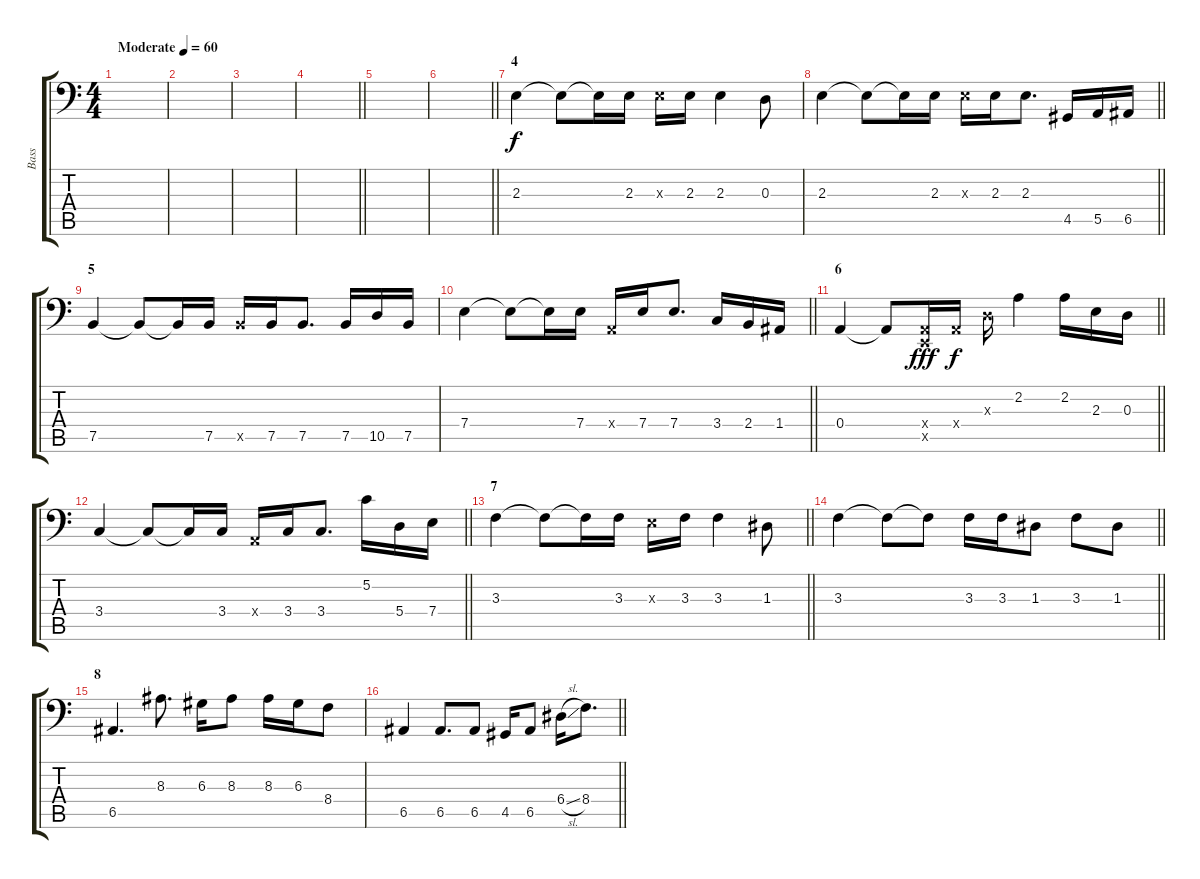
\track ("Bass" "Bass") {instrument electricbassfinger}
\staff {score tabs}
\tuning (C3 G2 D2 A1 E1 B0) {hide}
\ts (4 4)
\tempo (60 "Moderate")
\clef f4
\ks c
|
|
|
\barLineRight lightlight
|
|
\barLineRight lightlight
|
\section ("" "4")
2.3.4 2.3{t}.8 2.3{t}.16 2.3.16 2.3{x}.16 2.3.16 2.3.4 0.3.8 |
\barLineRight lightlight
2.3.4 2.3{t}.8 2.3{t}.16 2.3.16 2.3{x}.16 2.3.16 2.3.8{d} 4.5.16 5.5.16 6.5.16 |
\section ("" "5")
7.5.4 7.5{t}.8 7.5{t}.16 7.5.16 7.5{x}.16 7.5.16 7.5.8{d} 7.5.16 10.5.16 7.5.16 |
\barLineRight lightlight
7.4.4 7.4{t}.8 7.4{t}.16 7.4.16 0.4{x}.16 7.4.16 7.4.8{d} 3.4.16 2.4.16 1.4.16 |
\section ("" "6")
\barLineRight lightlight
0.4.4 0.4{t}.8 (0.4{x} 0.5{x}).16{dy fff} 0.4{x}.16{dy f} 0.3{x}.16 2.2.4 2.2.16 2.3.16 0.3.16 |
\barLineRight lightlight
3.4.4 3.4{t}.8 3.4{t}.16 3.4.16 0.4{x}.16 3.4.16 3.4.8{d} 5.2.16 5.4.16 7.4.16 |
\section ("" "7")
\barLineRight lightlight
3.3.4 3.3{t}.8 3.3{t}.16 3.3.16 2.3{x}.16 3.3.16 3.3.4 1.3.8 |
\section ("" "")
\barLineRight lightlight
3.3.4 3.3{t}.8 3.3{t}.8 3.3.16 3.3.16 1.3.8 3.3.8 1.3.8 |
\section ("" "8")
6.5.4{d} 8.3.8{d} 6.3.16 8.3.8 8.3.16 6.3.16 8.4.8 |
\barLineRight lightlight
6.5.4 6.5.8{d} 6.5.8 4.5.16 6.5.8 6.4{sl}.16 8.4.8{d}
